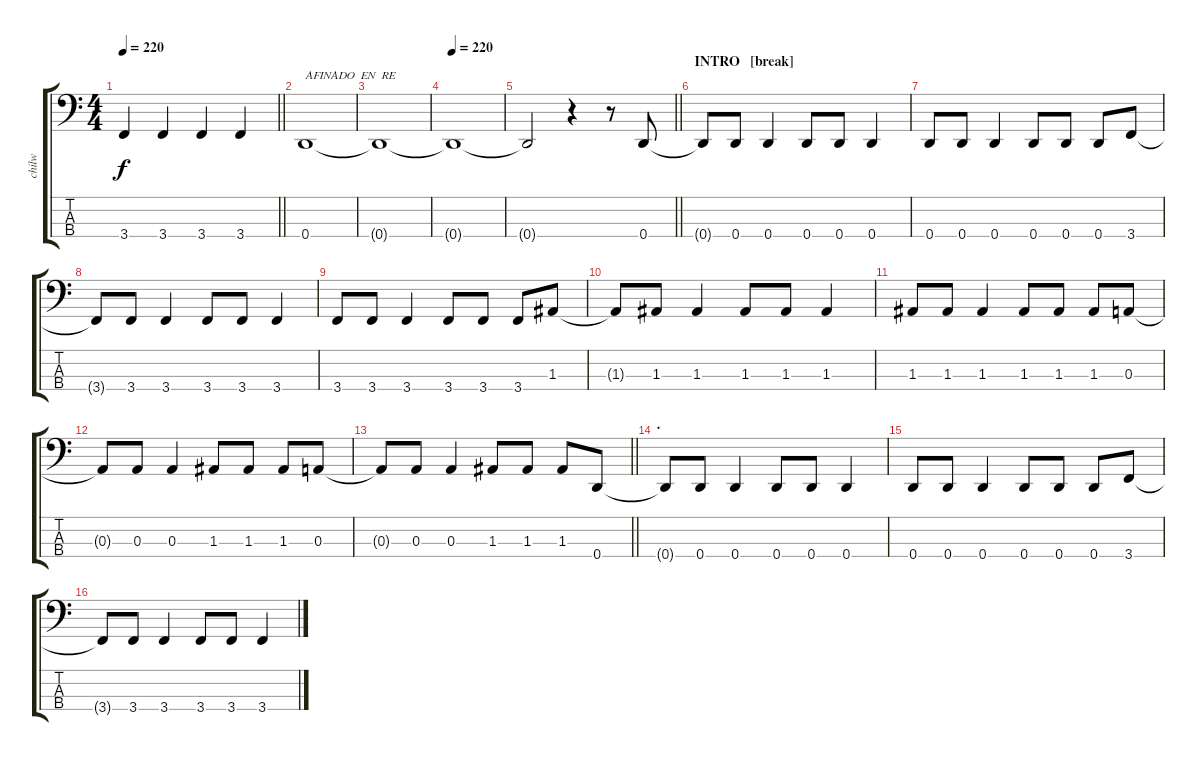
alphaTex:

\track ("chilw" "chilw") {instrument electricbassfinger}
\staff {score tabs}
\tuning (G2 D2 A1 D1) {hide}
\ts (4 4)
\tempo 220
\clef f4
\barLineRight lightlight
\ks c
3.4.4{dy f} 3.4.4 3.4.4 3.4.4 |
0.4.1{txt "AFINADO  EN  RE"} |
0.4{t}.1 |
\tempo 220
0.4{t}.1 |
\barLineRight lightlight
0.4{t}.2 r.4 r.8 0.4.8 |
\section ("" "INTRO   [break]")
0.4{t}.8 0.4.8 0.4.4 0.4.8 0.4.8 0.4.4 |
0.4.8 0.4.8 0.4.4 0.4.8 0.4.8 0.4.8 3.4.8 |
3.4{t}.8 3.4.8 3.4.4 3.4.8 3.4.8 3.4.4 |
3.4.8 3.4.8 3.4.4 3.4.8 3.4.8 3.4.8 1.3.8 |
1.3{t}.8 1.3.8 1.3.4 1.3.8 1.3.8 1.3.4 |
1.3.8 1.3.8 1.3.4 1.3.8 1.3.8 1.3.8 0.3.8 |
0.3{t}.8 0.3.8 0.3.4 1.3.8 1.3.8 1.3.8 0.3.8 |
\barLineRight lightlight
0.3{t}.8 0.3.8 0.3.4 1.3.8 1.3.8 1.3.8 0.4.8 |
\section ("" ".")
0.4{t}.8 0.4.8 0.4.4 0.4.8 0.4.8 0.4.4 |
0.4.8 0.4.8 0.4.4 0.4.8 0.4.8 0.4.8 3.4.8 |
3.4{t}.8 3.4.8 3.4.4 3.4.8 3.4.8 3.4.4
